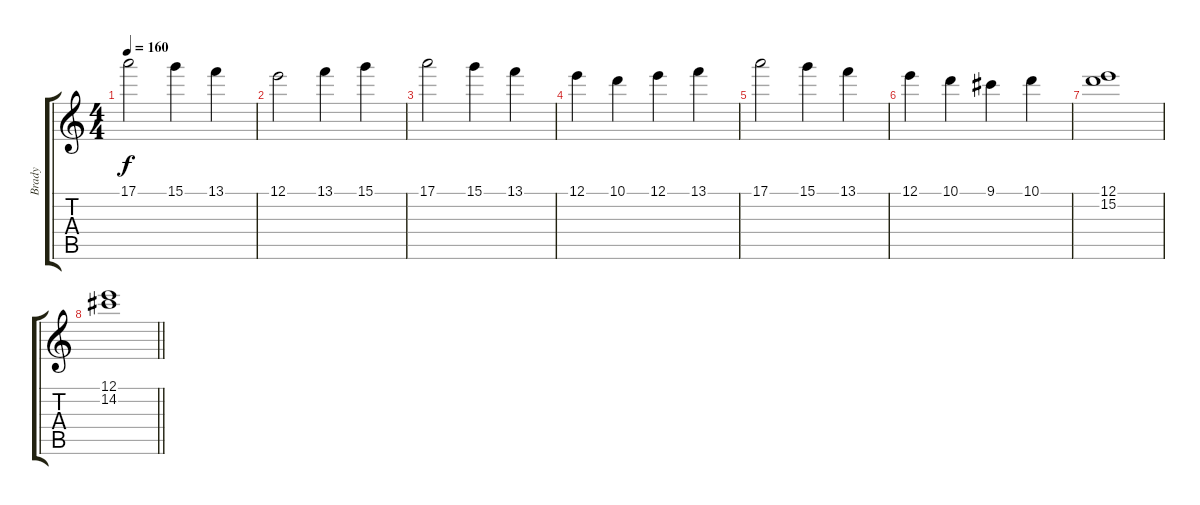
\track ("Brady" "Brady") {instrument distortionguitar}
\staff {score tabs}
\tuning (E4 B3 G3 D3 A2 E2) {hide}
\ts (4 4)
\tempo 160
\clef g2
\ks c
17.1.2{dy f} 15.1.4 13.1.4 |
12.1.2 13.1.4 15.1.4 |
17.1.2 15.1.4 13.1.4 |
12.1.4 10.1.4 12.1.4 13.1.4 |
17.1.2 15.1.4 13.1.4 |
12.1.4 10.1.4 9.1.4 10.1.4 |
(12.1 15.2).1 |
\barLineRight lightlight
(12.1 14.2).1
